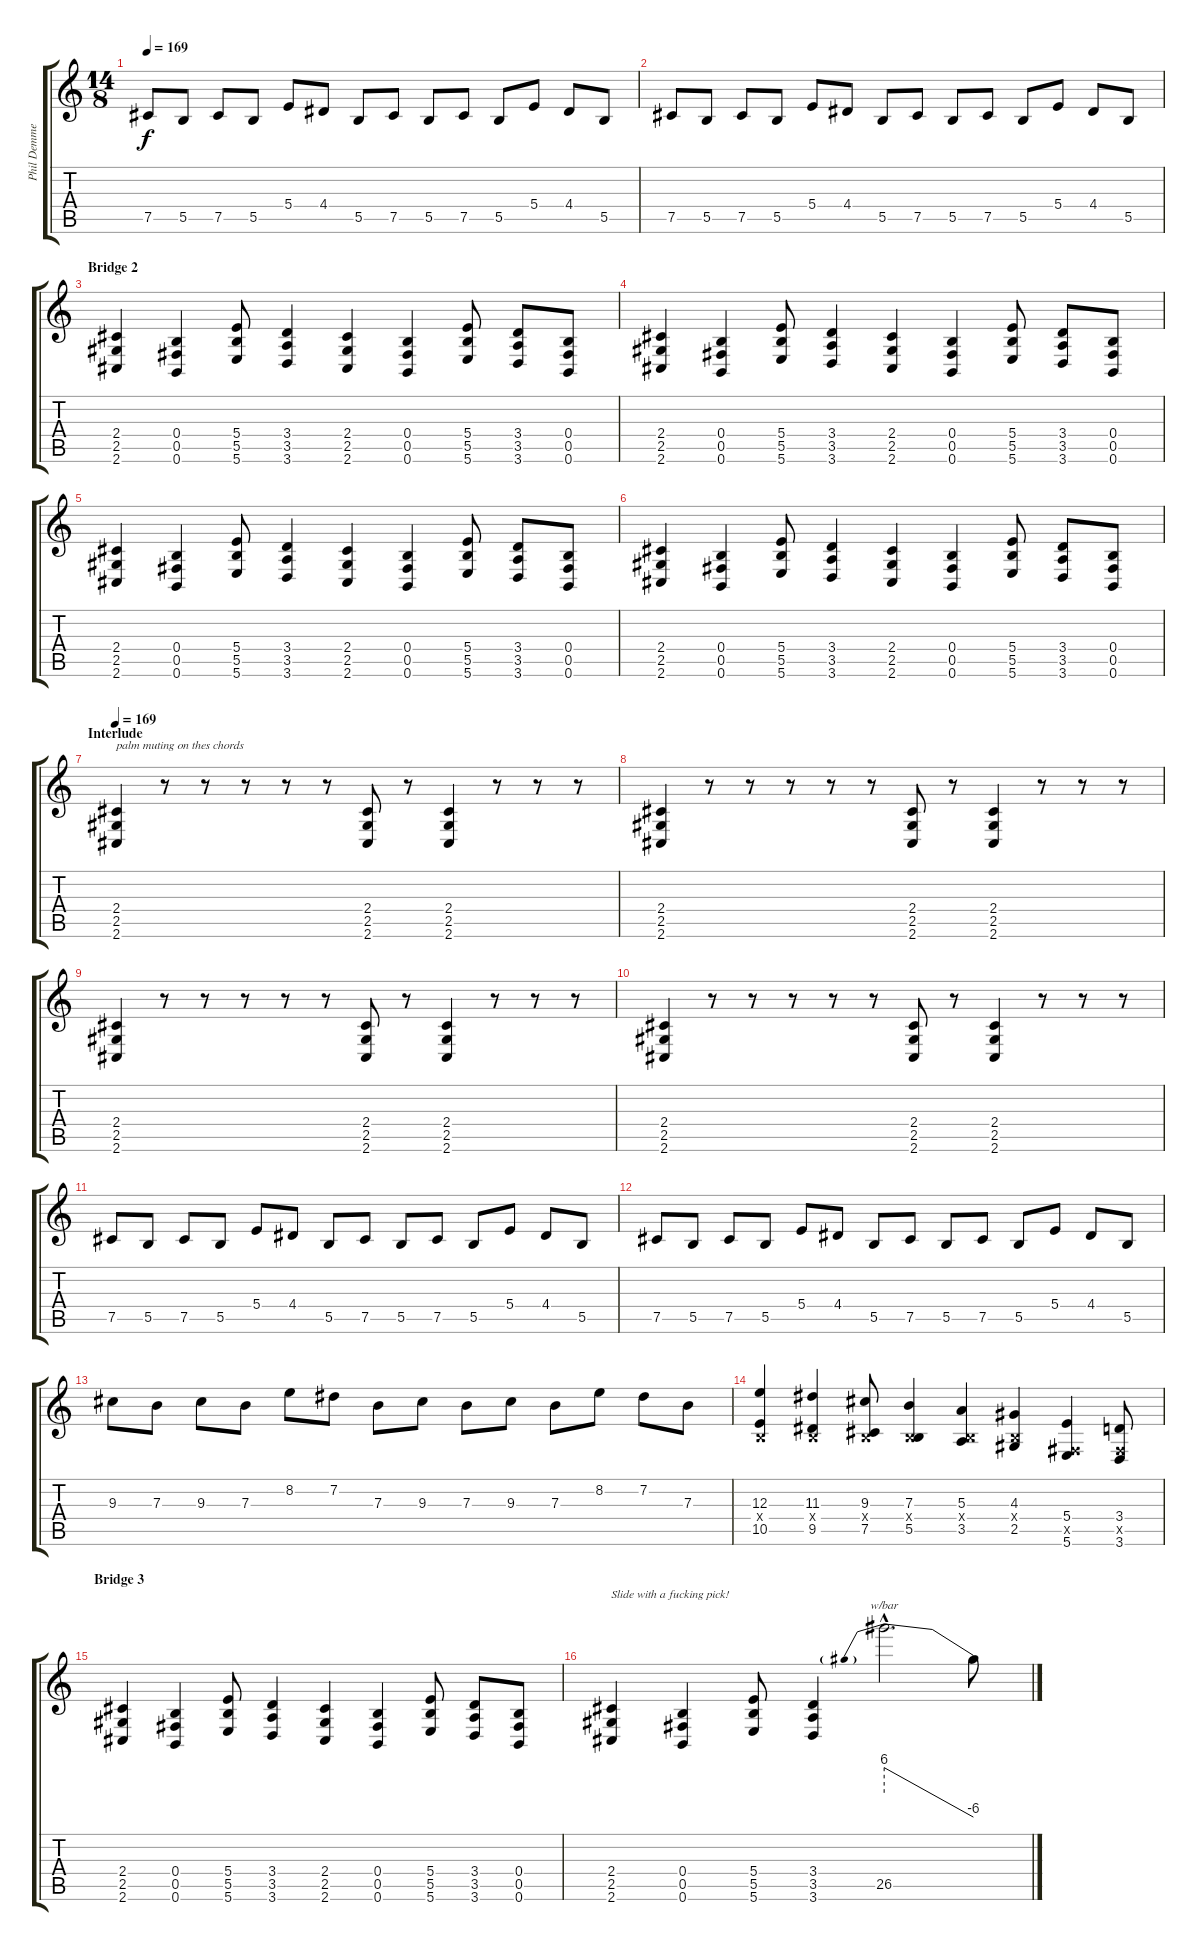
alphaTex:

\track ("Phil Demmel" "Phil Demme") {instrument distortionguitar}
\staff {score tabs}
\tuning (Db4 Ab3 E3 B2 Gb2 B1) {hide}
\ts (14 8)
\tempo 169
\clef g2
\ks c
7.5.8{dy f} 5.5.8 7.5.8 5.5.8 5.4.8 4.4.8 5.5.8 7.5.8 5.5.8 7.5.8 5.5.8 5.4.8 4.4.8 5.5.8 |
7.5.8 5.5.8 7.5.8 5.5.8 5.4.8 4.4.8 5.5.8 7.5.8 5.5.8 7.5.8 5.5.8 5.4.8 4.4.8 5.5.8 |
\section ("" "Bridge 2")
(2.4 2.5 2.6).4 (0.4 0.5 0.6).4 (5.4 5.5 5.6).8 (3.4 3.5 3.6).4 (2.4 2.5 2.6).4 (0.4 0.5 0.6).4 (5.4 5.5 5.6).8 (3.4 3.5 3.6).8 (0.4 0.5 0.6).8 |
(2.4 2.5 2.6).4 (0.4 0.5 0.6).4 (5.4 5.5 5.6).8 (3.4 3.5 3.6).4 (2.4 2.5 2.6).4 (0.4 0.5 0.6).4 (5.4 5.5 5.6).8 (3.4 3.5 3.6).8 (0.4 0.5 0.6).8 |
(2.4 2.5 2.6).4 (0.4 0.5 0.6).4 (5.4 5.5 5.6).8 (3.4 3.5 3.6).4 (2.4 2.5 2.6).4 (0.4 0.5 0.6).4 (5.4 5.5 5.6).8 (3.4 3.5 3.6).8 (0.4 0.5 0.6).8 |
(2.4 2.5 2.6).4 (0.4 0.5 0.6).4 (5.4 5.5 5.6).8 (3.4 3.5 3.6).4 (2.4 2.5 2.6).4 (0.4 0.5 0.6).4 (5.4 5.5 5.6).8 (3.4 3.5 3.6).8 (0.4 0.5 0.6).8 |
\section ("" "Interlude")
\tempo 169
(2.4 2.5 2.6).4{txt "palm muting on thes chords"} r.8 r.8 r.8 r.8 r.8 (2.4 2.5 2.6).8 r.8 (2.4 2.5 2.6).4 r.8 r.8 r.8 |
(2.4 2.5 2.6).4 r.8 r.8 r.8 r.8 r.8 (2.4 2.5 2.6).8 r.8 (2.4 2.5 2.6).4 r.8 r.8 r.8 |
(2.4 2.5 2.6).4 r.8 r.8 r.8 r.8 r.8 (2.4 2.5 2.6).8 r.8 (2.4 2.5 2.6).4 r.8 r.8 r.8 |
(2.4 2.5 2.6).4 r.8 r.8 r.8 r.8 r.8 (2.4 2.5 2.6).8 r.8 (2.4 2.5 2.6).4 r.8 r.8 r.8 |
7.5.8 5.5.8 7.5.8 5.5.8 5.4.8 4.4.8 5.5.8 7.5.8 5.5.8 7.5.8 5.5.8 5.4.8 4.4.8 5.5.8 |
7.5.8 5.5.8 7.5.8 5.5.8 5.4.8 4.4.8 5.5.8 7.5.8 5.5.8 7.5.8 5.5.8 5.4.8 4.4.8 5.5.8 |
9.3.8 7.3.8 9.3.8 7.3.8 8.2.8 7.2.8 7.3.8 9.3.8 7.3.8 9.3.8 7.3.8 8.2.8 7.2.8 7.3.8 |
(12.3 0.4{x} 10.5).4 (11.3 0.4{x} 9.5).4 (9.3 0.4{x} 7.5).8 (7.3 0.4{x} 5.5).4 (5.3 0.4{x} 3.5).4 (4.3 0.4{x} 2.5).4 (5.4 0.5{x} 5.6).4 (3.4 0.5{x} 3.6).8 |
\section ("" "Bridge 3")
(2.4 2.5 2.6).4 (0.4 0.5 0.6).4 (5.4 5.5 5.6).8 (3.4 3.5 3.6).4 (2.4 2.5 2.6).4 (0.4 0.5 0.6).4 (5.4 5.5 5.6).8 (3.4 3.5 3.6).8 (0.4 0.5 0.6).8 |
(2.4 2.5 2.6).4{txt "Slide with a fucking pick!"} (0.4 0.5 0.6).4 (5.4 5.5 5.6).8 (3.4 3.5 3.6).4 26.5{hac}.2{d tbe (predivedive default 0 24 60 -24)} 26.5{t}.8
